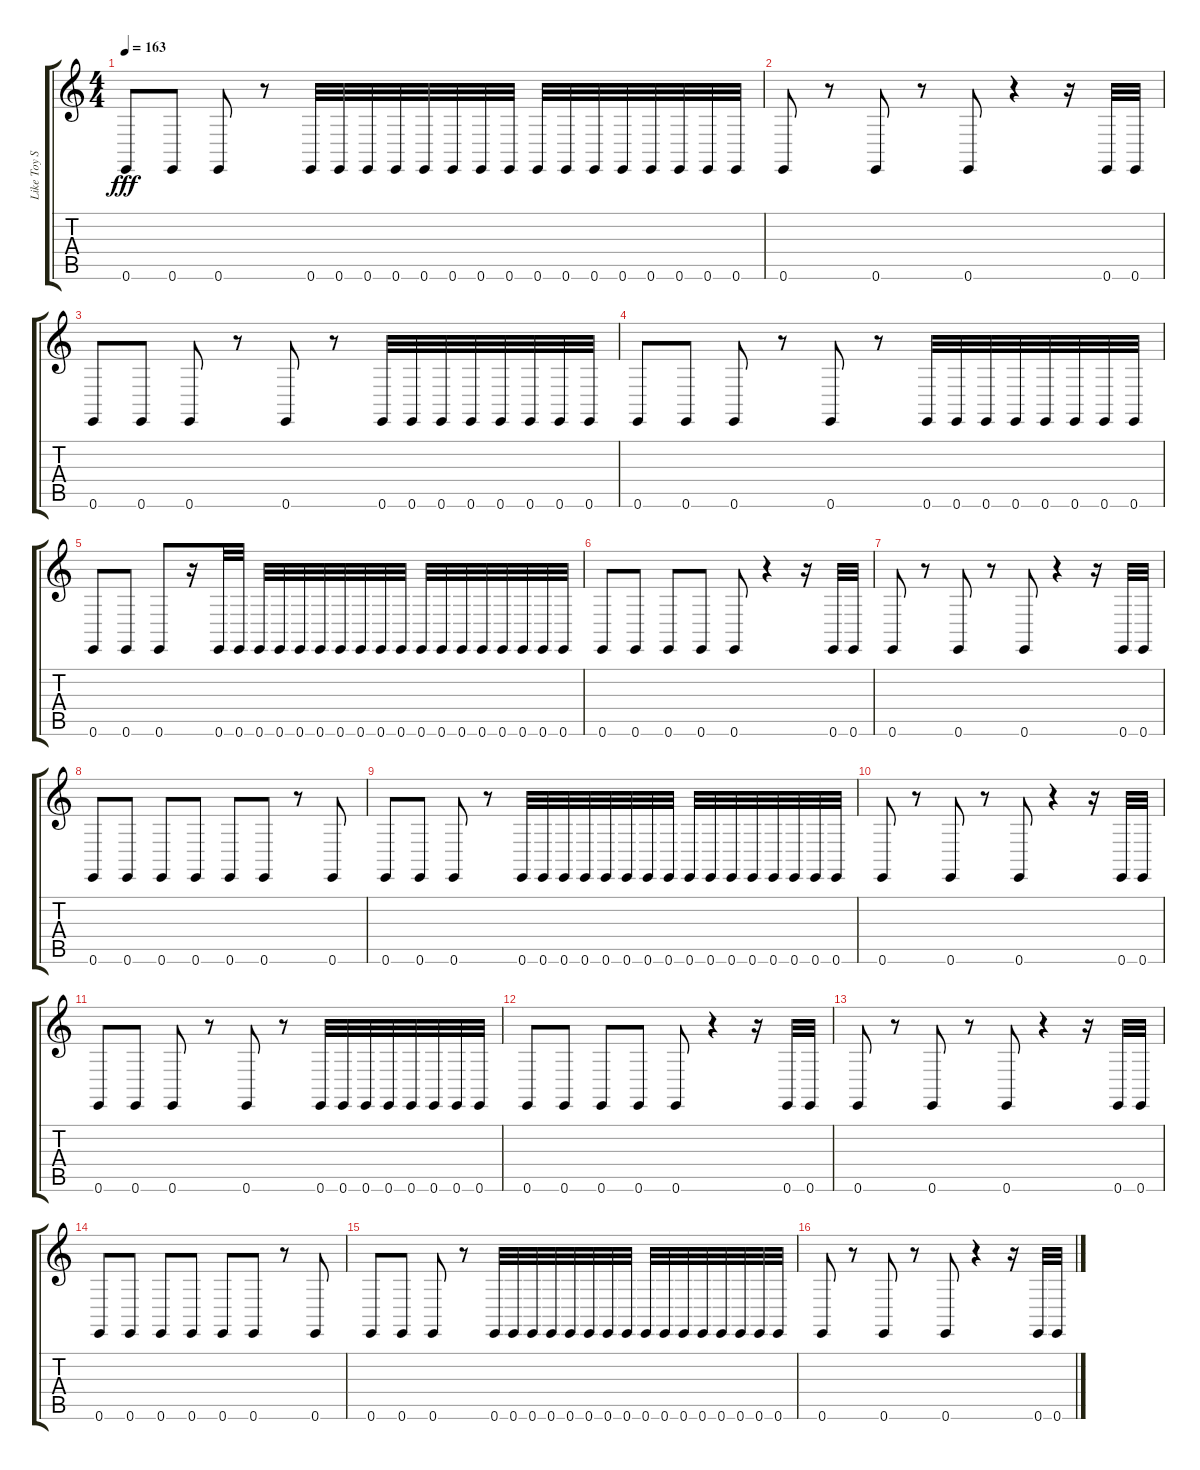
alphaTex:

\track ("Like Toy Soldiers" "Like Toy S") {instrument acousticgrandpiano}
\staff {score tabs}
\tuning (E4 B3 G3 D3 A2 E2) {hide}
\ts (4 4)
\tempo 163
\clef g2
\ks c
0.6.8{dy fff} 0.6.8 0.6.8 r.8 0.6.32 0.6.32 0.6.32 0.6.32 0.6.32 0.6.32 0.6.32 0.6.32 0.6.32 0.6.32 0.6.32 0.6.32 0.6.32 0.6.32 0.6.32 0.6.32 |
0.6.8 r.8 0.6.8 r.8 0.6.8 r.4 r.16 0.6.32 0.6.32 |
0.6.8 0.6.8 0.6.8 r.8 0.6.8 r.8 0.6.32 0.6.32 0.6.32 0.6.32 0.6.32 0.6.32 0.6.32 0.6.32 |
0.6.8 0.6.8 0.6.8 r.8 0.6.8 r.8 0.6.32 0.6.32 0.6.32 0.6.32 0.6.32 0.6.32 0.6.32 0.6.32 |
0.6.8 0.6.8 0.6.8 r.16 0.6.32 0.6.32 0.6.32 0.6.32 0.6.32 0.6.32 0.6.32 0.6.32 0.6.32 0.6.32 0.6.32 0.6.32 0.6.32 0.6.32 0.6.32 0.6.32 0.6.32 0.6.32 |
0.6.8 0.6.8 0.6.8 0.6.8 0.6.8 r.4 r.16 0.6.32 0.6.32 |
0.6.8 r.8 0.6.8 r.8 0.6.8 r.4 r.16 0.6.32 0.6.32 |
0.6.8 0.6.8 0.6.8 0.6.8 0.6.8 0.6.8 r.8 0.6.8 |
0.6.8 0.6.8 0.6.8 r.8 0.6.32 0.6.32 0.6.32 0.6.32 0.6.32 0.6.32 0.6.32 0.6.32 0.6.32 0.6.32 0.6.32 0.6.32 0.6.32 0.6.32 0.6.32 0.6.32 |
0.6.8 r.8 0.6.8 r.8 0.6.8 r.4 r.16 0.6.32 0.6.32 |
0.6.8 0.6.8 0.6.8 r.8 0.6.8 r.8 0.6.32 0.6.32 0.6.32 0.6.32 0.6.32 0.6.32 0.6.32 0.6.32 |
0.6.8 0.6.8 0.6.8 0.6.8 0.6.8 r.4 r.16 0.6.32 0.6.32 |
0.6.8 r.8 0.6.8 r.8 0.6.8 r.4 r.16 0.6.32 0.6.32 |
0.6.8 0.6.8 0.6.8 0.6.8 0.6.8 0.6.8 r.8 0.6.8 |
0.6.8 0.6.8 0.6.8 r.8 0.6.32 0.6.32 0.6.32 0.6.32 0.6.32 0.6.32 0.6.32 0.6.32 0.6.32 0.6.32 0.6.32 0.6.32 0.6.32 0.6.32 0.6.32 0.6.32 |
0.6.8 r.8 0.6.8 r.8 0.6.8 r.4 r.16 0.6.32 0.6.32
